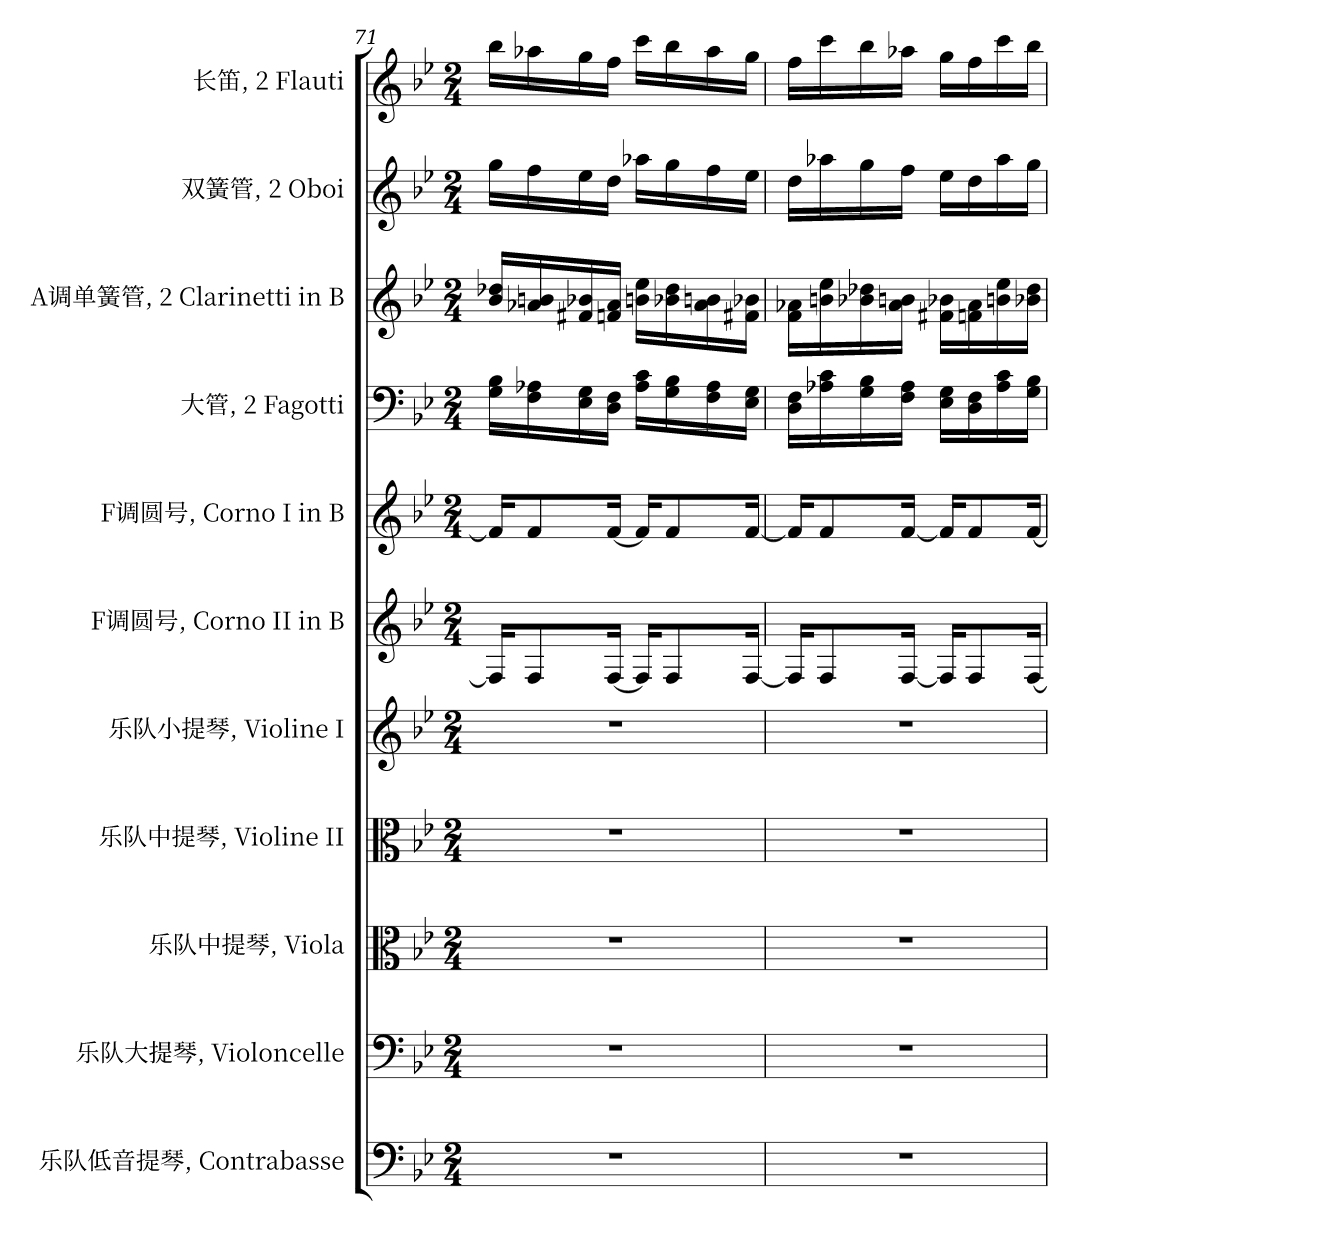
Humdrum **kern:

**kern	**kern	**kern	**kern	**kern	**kern	**kern	**kern	**kern	**kern	**kern
*part11	*part10	*part9	*part8	*part7	*part6	*part5	*part4	*part3	*part2	*part1
*staff11	*staff10	*staff9	*staff8	*staff7	*staff6	*staff5	*staff4	*staff3	*staff2	*staff1
*I"乐队低音提琴, Contrabasse	*I"乐队大提琴, Violoncelle	*I"乐队中提琴, Viola	*I"乐队中提琴, Violine II	*I"乐队小提琴, Violine I	*I"F调圆号, Corno II in B	*I"F调圆号, Corno I in B	*I"大管, 2 Fagotti	*I"A调单簧管, 2 Clarinetti in B	*I"双簧管, 2 Oboi	*I"长笛, 2 Flauti
*I'Cbs.	*	*	*	*	*	*	*	*I'A Cl.	*I'Ob.	*I'Fl.
!!LO:PB:g=z
*clefF4	*clefF4	*clefC3	*clefC3	*clefG2	*clefG2	*clefG2	*clefF4	*clefG2	*clefG2	*clefG2
*ITrd7c12	*	*	*	*	*ITrd4c7	*ITrd4c7	*	*ITrd2c3	*	*
*k[b-e-]	*k[b-e-]	*k[b-e-]	*k[b-e-]	*k[b-e-]	*k[b-e-a-]	*k[b-e-a-]	*k[b-e-]	*k[f#]	*k[b-e-]	*k[b-e-]
*M2/4	*M2/4	*M2/4	*M2/4	*M2/4	*M2/4	*M2/4	*M2/4	*M2/4	*M2/4	*M2/4
=71	=71	=71	=71	=71	=71	=71	=71	=71	=71	=71
2r	2r	2r	2r	2r	16BB-/KL]	16B-/KL]	16G\ 16B-\LL	16g/ 16b-X/LL	16gg\LL	16bb-\LL
.	.	.	.	.	8BB-/	8B-/	16F\ 16A-X\	16fn/ 16g#X/	16ff\	16aa-X\
.	.	.	.	.	.	.	16E-\ 16G\	16d#X/ 16gn/	16ee-\	16gg\
.	.	.	.	.	[16BB-/Jk	[16B-/Jk	16D\ 16F\JJ	16dn/ 16f/JJ	16dd\JJ	16ff\JJ
.	.	.	.	.	16BB-/KL]	16B-/KL]	16A-\ 16c\LL	16g#X\ 16cc\LL	16aa-X\LL	16ccc\LL
.	.	.	.	.	8BB-/	8B-/	16G\ 16B-\	16gn\ 16b-\	16gg\	16bb-\
.	.	.	.	.	.	.	16F\ 16A-\	16f\ 16g#X\	16ff\	16aa-\
.	.	.	.	.	[16BB-/Jk	[16B-/Jk	16E-\ 16G\JJ	16d#X\ 16gn\JJ	16ee-\JJ	16gg\JJ
=72	=72	=72	=72	=72	=72	=72	=72	=72	=72	=72
2r	2r	2r	2r	2r	16BB-/KL]	16B-/KL]	16D\ 16F\LL	16d\ 16fn\LL	16dd\LL	16ff\LL
*	*	*	*	*	*	*	*	*	*	*MM39
.	.	.	.	.	8BB-/	8B-/	16A-X\ 16c\	16g#X\ 16cc\	16aa-X\	16ccc\
.	.	.	.	.	.	.	16G\ 16B-\	16gn\ 16b-X\	16gg\	16bb-\
.	.	.	.	.	[16BB-/Jk	[16B-/Jk	16F\ 16A-\JJ	16f\ 16g#X\JJ	16ff\JJ	16aa-X\JJ
.	.	.	.	.	16BB-/KL]	16B-/KL]	16E-\ 16G\LL	16d#X\ 16gn\LL	16ee-\LL	16gg\LL
.	.	.	.	.	8BB-/	8B-/	16D\ 16F\	16dn\ 16f\	16dd\	16ff\
.	.	.	.	.	.	.	16A-\ 16c\	16g#X\ 16cc\	16aa-\	16ccc\
.	.	.	.	.	[16BB-/Jk	[16B-/Jk	16G\ 16B-\JJ	16gn\ 16b-\JJ	16gg\JJ	16bb-\JJ
=	=	=	=	=	=	=	=	=	=	=
*-	*-	*-	*-	*-	*-	*-	*-	*-	*-	*-
